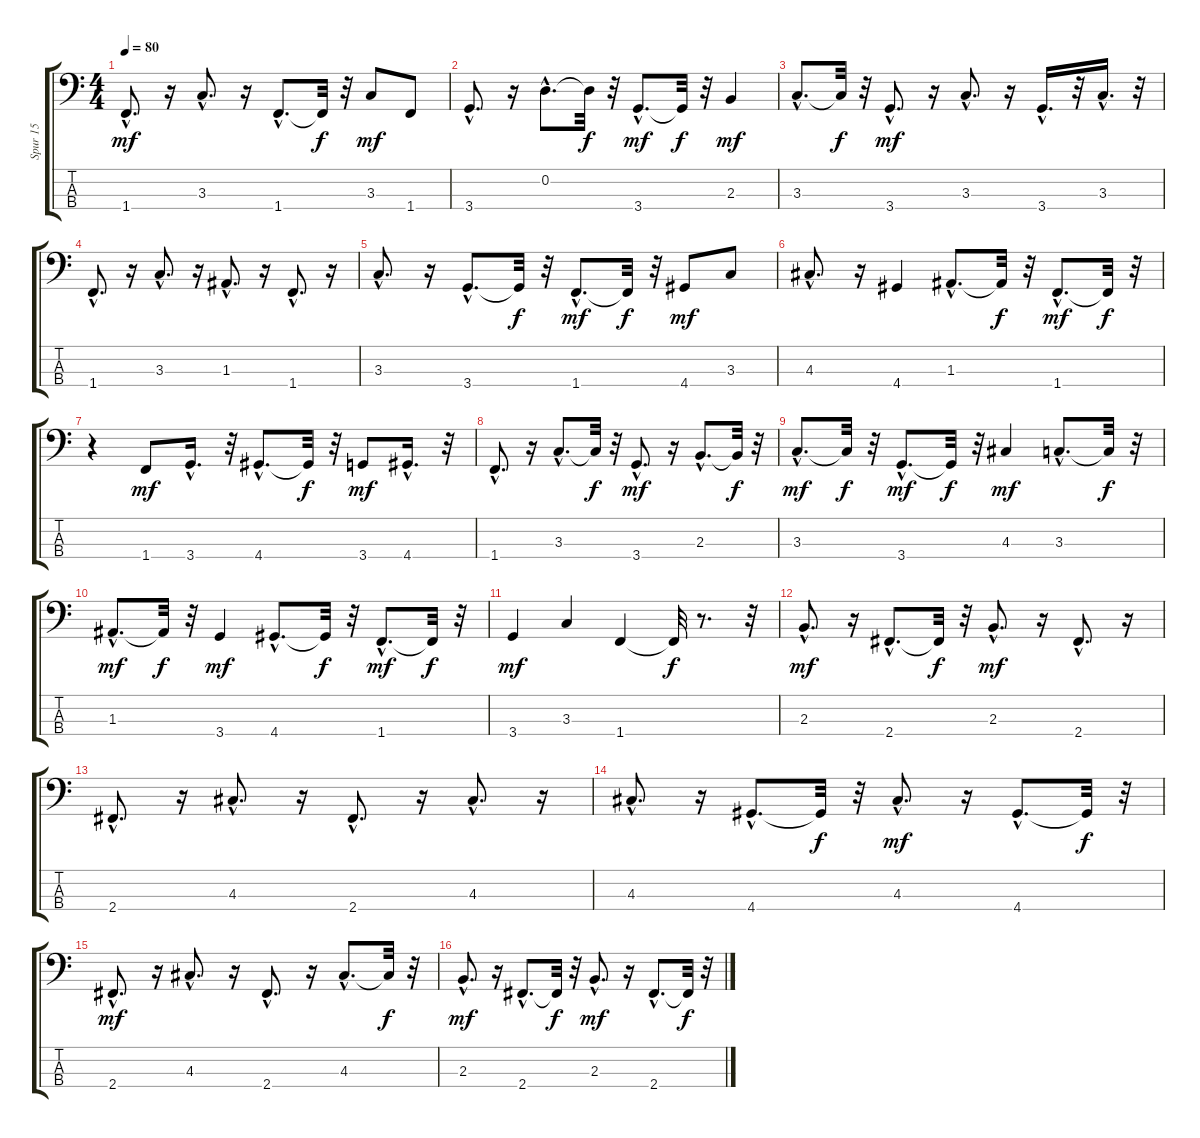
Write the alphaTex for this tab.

\track ("Spur 15" "Spur 15") {instrument electricbassfinger}
\staff {score tabs}
\tuning (G2 D2 A1 E1) {hide}
\ts (4 4)
\tempo 80
\clef f4
\ks c
1.4{hac}.8{d dy mf} r.16 3.3{hac}.8{d} r.16 1.4{hac}.8{d} 1.4{t}.32{dy f} r.32 3.3.8{dy mf} 1.4.8 |
3.4{hac}.8{d} r.16 0.2{hac}.8{d} 0.2{t}.32{dy f} r.32 3.4{hac}.8{d dy mf} 3.4{t}.32{dy f} r.32 2.3.4{dy mf} |
3.3{hac}.8{d} 3.3{t}.32{dy f} r.32 3.4{hac}.8{d dy mf} r.16 3.3{hac}.8{d} r.16 3.4{hac}.16{d} r.32 3.3{hac}.16{d} r.32 |
1.4{hac}.8{d} r.16 3.3{hac}.8{d} r.16 1.3{hac}.8{d} r.16 1.4{hac}.8{d} r.16 |
3.3{hac}.8{d} r.16 3.4{hac}.8{d} 3.4{t}.32{dy f} r.32 1.4{hac}.8{d dy mf} 1.4{t}.32{dy f} r.32 4.4.8{dy mf} 3.3.8 |
4.3{hac}.8{d} r.16 4.4.4 1.3{hac}.8{d} 1.3{t}.32{dy f} r.32 1.4{hac}.8{d dy mf} 1.4{t}.32{dy f} r.32 |
r.4 1.4.8{dy mf} 3.4{hac}.16{d} r.32 4.4{hac}.8{d} 4.4{t}.32{dy f} r.32 3.4.8{dy mf} 4.4{hac}.16{d} r.32 |
1.4{hac}.8{d} r.16 3.3{hac}.8{d} 3.3{t}.32{dy f} r.32 3.4{hac}.8{d dy mf} r.16 2.3{hac}.8{d} 2.3{t}.32{dy f} r.32 |
3.3{hac}.8{d dy mf} 3.3{t}.32{dy f} r.32 3.4{hac}.8{d dy mf} 3.4{t}.32{dy f} r.32 4.3.4{dy mf} 3.3{hac}.8{d} 3.3{t}.32{dy f} r.32 |
1.3{hac}.8{d dy mf} 1.3{t}.32{dy f} r.32 3.4.4{dy mf} 4.4{hac}.8{d} 4.4{t}.32{dy f} r.32 1.4{hac}.8{d dy mf} 1.4{t}.32{dy f} r.32 |
3.4.4{dy mf} 3.3.4 1.4.4 1.4{t}.32{dy f} r.8{d} r.32 |
2.3{hac}.8{d dy mf} r.16 2.4{hac}.8{d} 2.4{t}.32{dy f} r.32 2.3{hac}.8{d dy mf} r.16 2.4{hac}.8{d} r.16 |
2.4{hac}.8{d} r.16 4.3{hac}.8{d} r.16 2.4{hac}.8{d} r.16 4.3{hac}.8{d} r.16 |
4.3{hac}.8{d} r.16 4.4{hac}.8{d} 4.4{t}.32{dy f} r.32 4.3{hac}.8{d dy mf} r.16 4.4{hac}.8{d} 4.4{t}.32{dy f} r.32 |
2.4{hac}.8{d dy mf} r.16 4.3{hac}.8{d} r.16 2.4{hac}.8{d} r.16 4.3{hac}.8{d} 4.3{t}.32{dy f} r.32 |
2.3{hac}.8{d dy mf} r.16 2.4{hac}.8{d} 2.4{t}.32{dy f} r.32 2.3{hac}.8{d dy mf} r.16 2.4{hac}.8{d} 2.4{t}.32{dy f} r.32
